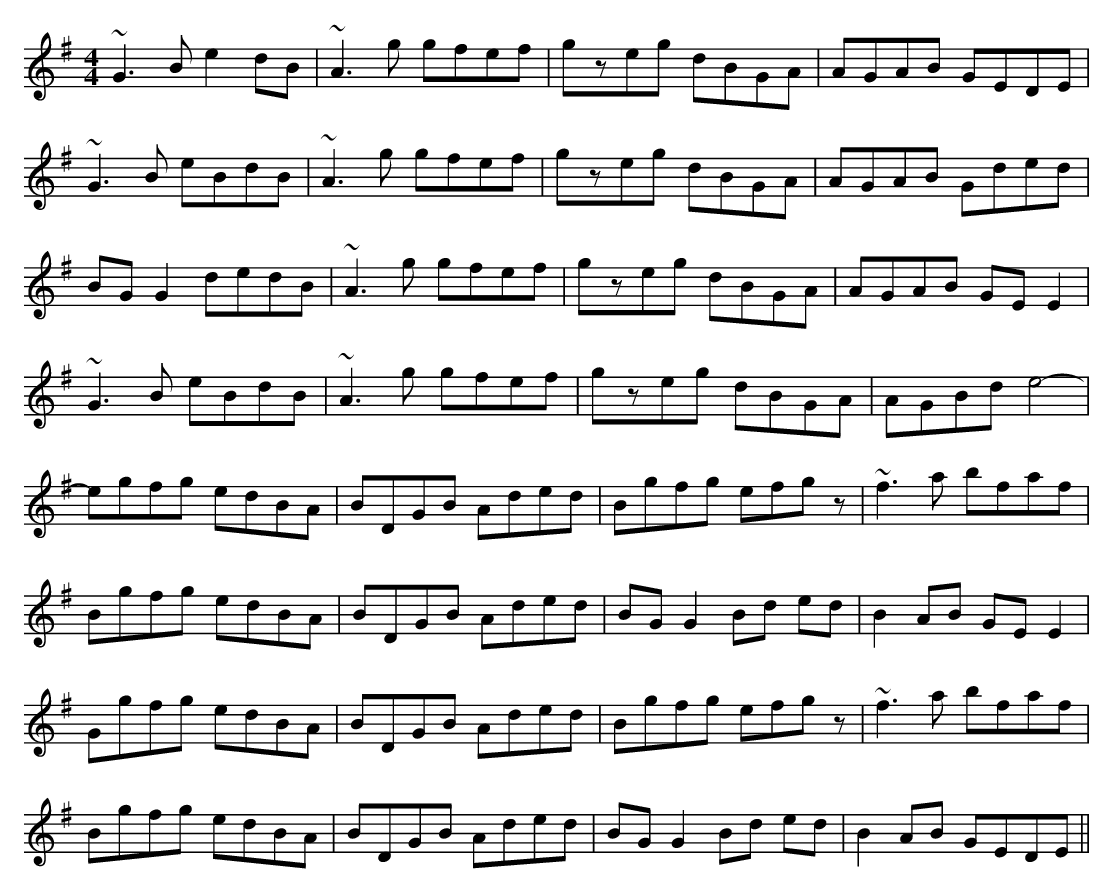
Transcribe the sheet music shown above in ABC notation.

X:1
M:4/4
K:G
~G3B e2dB|~A3g gfef|gzeg dBGA|AGAB GEDE|
~G3B eBdB|~A3g gfef|gzeg dBGA|AGAB Gded|
BGG2 dedB|~A3g gfef|gzeg dBGA|AGAB GEE2|
~G3B eBdB|~A3g gfef|gzeg dBGA|AGBd e4-|
egfg edBA|BDGB Aded|Bgfg efgz|~f3a bfaf|
Bgfg edBA|BDGB Aded|BGG2 Bd ed|B2AB GEE2|
Ggfg edBA|BDGB Aded|Bgfg efgz|~f3a bfaf|
Bgfg edBA|BDGB Aded|BGG2 Bd ed|B2AB GEDE||
